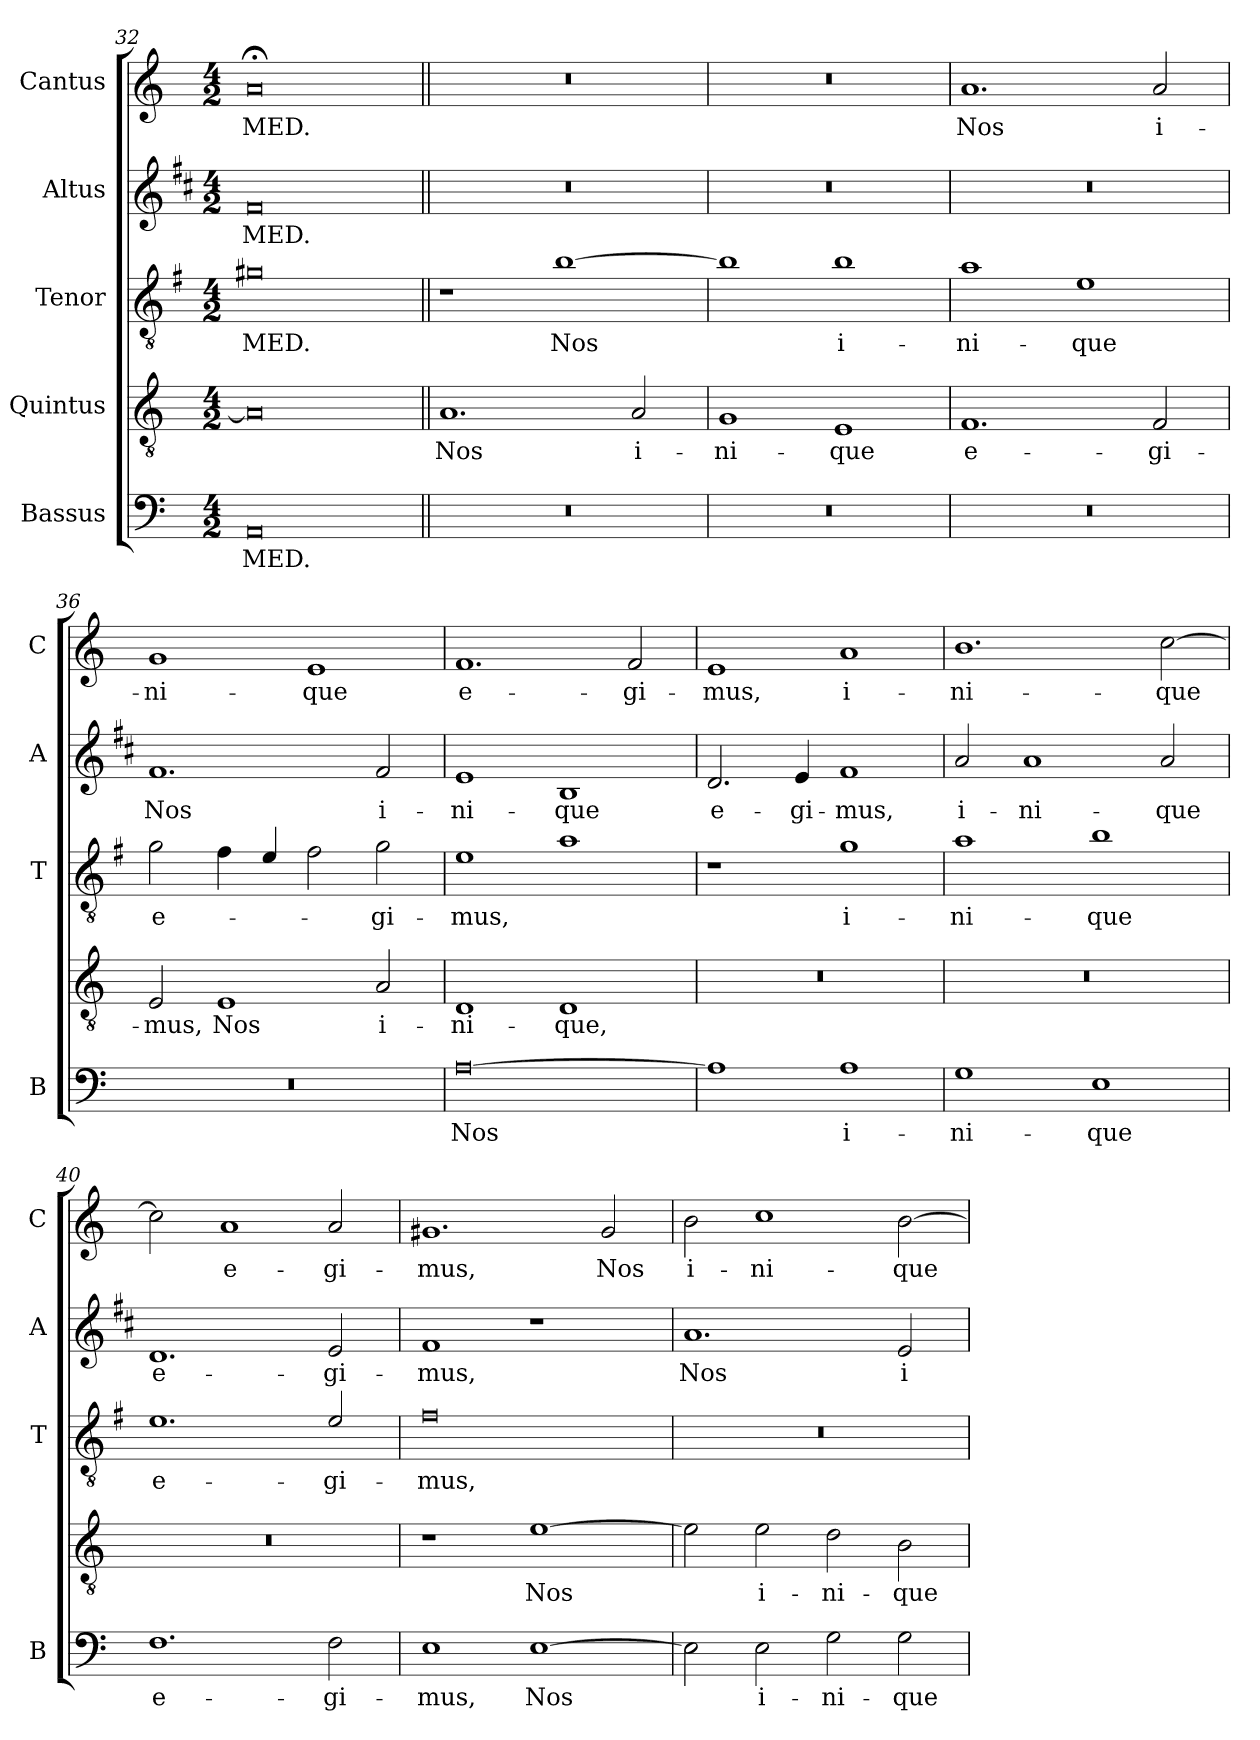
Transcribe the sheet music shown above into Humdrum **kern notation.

**kern	**text	**kern	**text	**kern	**text	**kern	**text	**kern	**text
*part5	*part5	*part4	*part4	*part3	*part3	*part2	*part2	*part1	*part1
*staff5	*staff5	*staff4	*staff4	*staff3	*staff3	*staff2	*staff2	*staff1	*staff1
*I"Bassus	*	*I"Quintus	*	*I"Tenor	*	*I"Altus	*	*I"Cantus	*
*I'B	*	*	*	*I'T	*	*I'A	*	*I'C	*
*clefF4	*	*clefGv2	*	*clefGv2	*	*clefG2	*	*clefG2	*
*	*	*	*	*ITrd4c7	*	*ITrd1c2	*	*	*
*k[]	*	*k[]	*	*k[]	*	*k[]	*	*k[]	*
*C:	*	*C:	*	*C:	*	*C:	*	*C:	*
*M4/2	*	*M4/2	*	*M4/2	*	*M4/2	*	*M4/2	*
=32	=32	=32	=32	=32	=32	=32	=32	=32	=32
!	!LO:LY:b	!	!	!	!LO:LY:b	!	!LO:LY:b	!	!LO:LY:b
0AA	-MED.	0A]	.	0c#X	-MED.	0e	-MED.	0a;<	-MED.
=33||	=33||	=33||	=33||	=33||	=33||	=33||	=33||	=33||	=33||
!	!	!	!LO:LY:b	!	!	!	!	!	!
0r	.	1.A	Nos	1r	.	0r	.	0r	.
!	!	!	!	!	!LO:LY:b	!	!	!	!
.	.	.	.	[1e	Nos	.	.	.	.
!	!	!	!LO:LY:b	!	!	!	!	!	!
.	.	2A/	i-	.	.	.	.	.	.
!!LO:PB:g=z
=34	=34	=34	=34	=34	=34	=34	=34	=34	=34
!	!	!	!LO:LY:b	!	!	!	!	!	!
0r	.	1G	-ni-	1e]	.	0r	.	0r	.
!	!	!	!LO:LY:b	!	!LO:LY:b	!	!	!	!
.	.	1E	-que	1e	i-	.	.	.	.
=35	=35	=35	=35	=35	=35	=35	=35	=35	=35
!	!	!	!LO:LY:b	!	!LO:LY:b	!	!	!	!LO:LY:b
0r	.	1.F	e-	1d	-ni-	0r	.	1.a	Nos
!	!	!	!	!	!LO:LY:b	!	!	!	!
.	.	.	.	1A	-que	.	.	.	.
!	!	!	!LO:LY:b	!	!	!	!	!	!LO:LY:b
.	.	2F/	-gi-	.	.	.	.	2a/	i-
=36	=36	=36	=36	=36	=36	=36	=36	=36	=36
!	!	!	!LO:LY:b	!	!LO:LY:b	!	!LO:LY:b	!	!LO:LY:b
0r	.	2E/	-mus,	2c\	e-	1.e	Nos	1g	-ni-
!	!	!	!LO:LY:b	!	!	!	!	!	!
.	.	1E	Nos	4B\	.	.	.	.	.
.	.	.	.	4A/	.	.	.	.	.
!	!	!	!	!	!	!	!	!	!LO:LY:b
.	.	.	.	2B\	.	.	.	1e	-que
!	!	!	!LO:LY:b	!	!LO:LY:b	!	!LO:LY:b	!	!
.	.	2A/	i-	2c\	-gi-	2e/	i-	.	.
=37	=37	=37	=37	=37	=37	=37	=37	=37	=37
!	!LO:LY:b	!	!LO:LY:b	!	!LO:LY:b	!	!LO:LY:b	!	!LO:LY:b
[0A	Nos	1D	-ni-	1A	-mus,	1d	-ni-	1.f	e-
!	!	!	!LO:LY:b	!	!	!	!LO:LY:b	!	!
.	.	1D	-que,	1d	.	1A	-que	.	.
!	!	!	!	!	!	!	!	!	!LO:LY:b
.	.	.	.	.	.	.	.	2f/	-gi-
=38	=38	=38	=38	=38	=38	=38	=38	=38	=38
!	!	!	!	!	!	!	!LO:LY:b	!	!LO:LY:b
1A]	.	0r	.	1r	.	2.c/	e-	1e	-mus,
!	!	!	!	!	!	!	!LO:LY:b	!	!
.	.	.	.	.	.	4d/	-gi-	.	.
!	!LO:LY:b	!	!	!	!LO:LY:b	!	!LO:LY:b	!	!LO:LY:b
1A	i-	.	.	1c	i-	1e	-mus,	1a	i-
=39	=39	=39	=39	=39	=39	=39	=39	=39	=39
!	!LO:LY:b	!	!	!	!LO:LY:b	!	!LO:LY:b	!	!LO:LY:b
1G	-ni-	0r	.	1d	-ni-	2g/	i-	1.b	-ni-
!	!	!	!	!	!	!	!LO:LY:b	!	!
.	.	.	.	.	.	1g	-ni-	.	.
!	!LO:LY:b	!	!	!	!LO:LY:b	!	!	!	!
1E	-que	.	.	1e	-que	.	.	.	.
!	!	!	!	!	!	!	!LO:LY:b	!	!LO:LY:b
.	.	.	.	.	.	2g/	-que	[2cc\	-que
=40	=40	=40	=40	=40	=40	=40	=40	=40	=40
!	!LO:LY:b	!	!	!	!LO:LY:b	!	!LO:LY:b	!	!
1.F	e-	0r	.	1.A	e-	1.c	e-	2cc\]	.
!	!	!	!	!	!	!	!	!	!LO:LY:b
.	.	.	.	.	.	.	.	1a	e-
!	!LO:LY:b	!	!	!	!LO:LY:b	!	!LO:LY:b	!	!LO:LY:b
2F\	-gi-	.	.	2A/	-gi-	2d/	-gi-	2a/	-gi-
!!LO:LB:g=z
=41	=41	=41	=41	=41	=41	=41	=41	=41	=41
!	!LO:LY:b	!	!	!	!LO:LY:b	!	!LO:LY:b	!	!LO:LY:b
1E	-mus,	1r	.	0B	-mus,	1e	-mus,	1.g#X	-mus,
!	!LO:LY:b	!	!LO:LY:b	!	!	!	!	!	!
[1E	Nos	[1e	Nos	.	.	1r	.	.	.
!	!	!	!	!	!	!	!	!	!LO:LY:b
.	.	.	.	.	.	.	.	2g#/	Nos
=42	=42	=42	=42	=42	=42	=42	=42	=42	=42
!	!	!	!	!	!	!	!LO:LY:b	!	!LO:LY:b
2E\]	.	2e\]	.	0r	.	1.g	Nos	2b\	i-
!	!LO:LY:b	!	!LO:LY:b	!	!	!	!	!	!LO:LY:b
2E\	i-	2e\	i-	.	.	.	.	1cc	-ni-
!	!LO:LY:b	!	!LO:LY:b	!	!	!	!	!	!
2G\	-ni-	2d\	-ni-	.	.	.	.	.	.
!	!LO:LY:b	!	!LO:LY:b	!	!	!	!LO:LY:b	!	!LO:LY:b
2G\	-que	2B\	-que	.	.	2d/	i-	[2b\	-que
=	=	=	=	=	=	=	=	=	=
*-	*-	*-	*-	*-	*-	*-	*-	*-	*-
